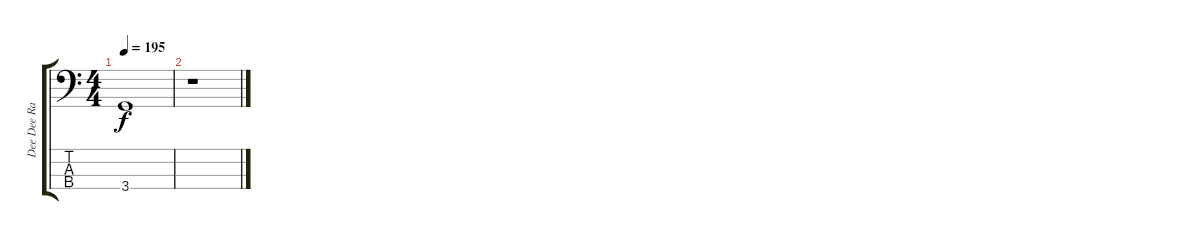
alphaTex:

\track ("Dee Dee Ramone" "Dee Dee Ra") {instrument electricbasspick}
\staff {score tabs}
\tuning (G2 D2 A1 E1) {hide}
\ts (4 4)
\tempo 195
\clef f4
\ks c
3.4{t}.1{dy f} |
r.1
